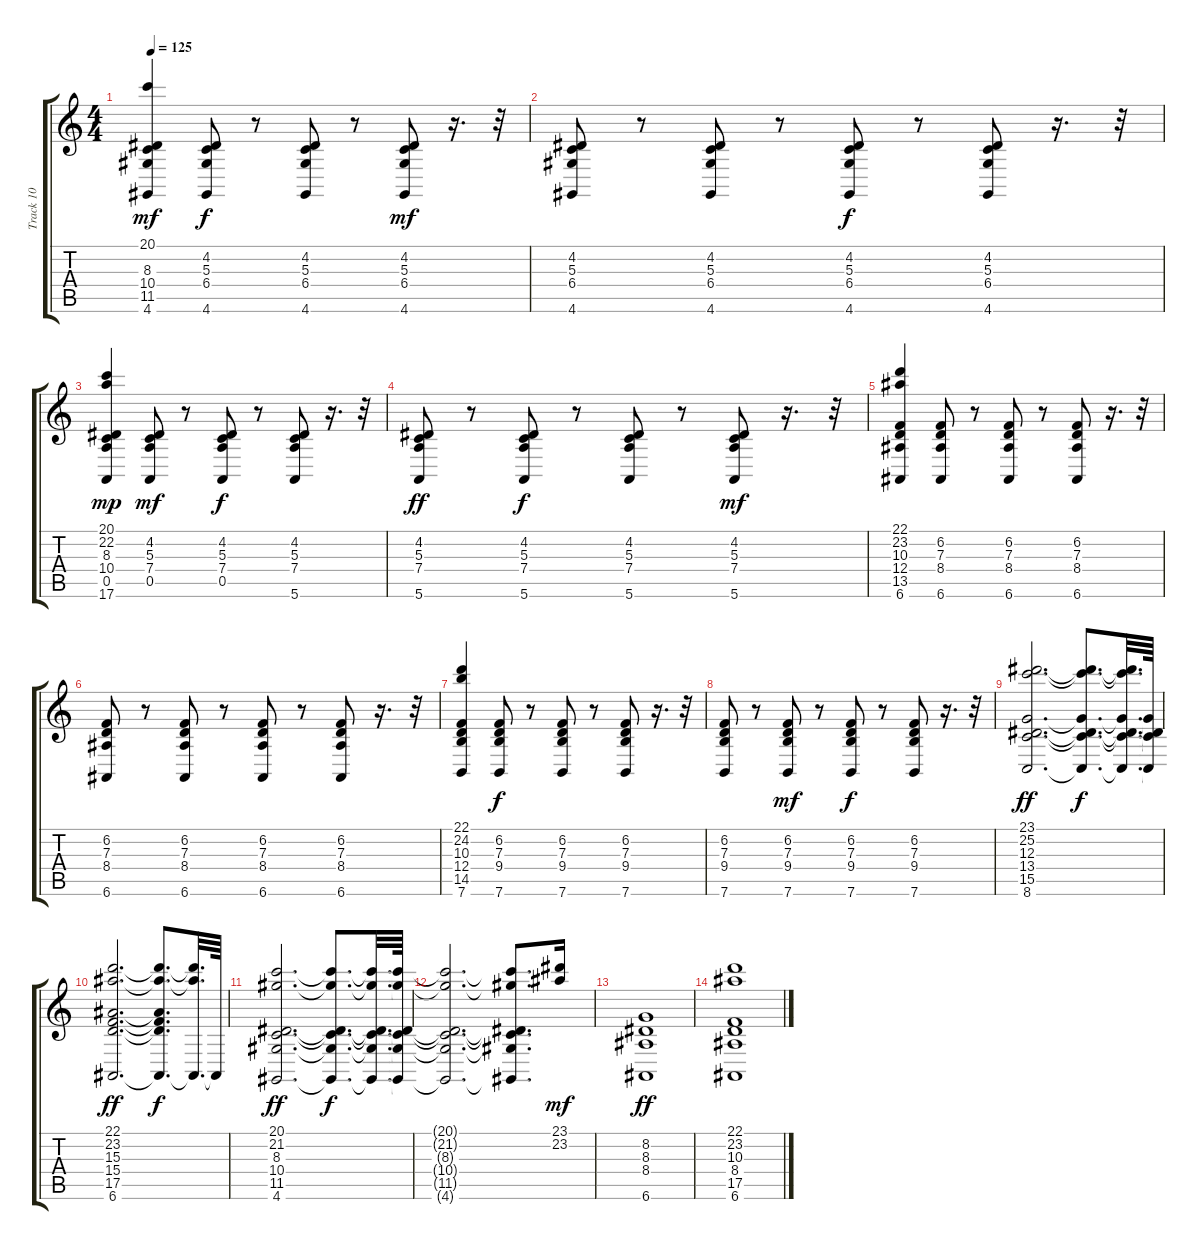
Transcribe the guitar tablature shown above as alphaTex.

\track ("Track 10" "Track 10") {instrument stringensemble1}
\staff {score tabs}
\tuning (E4 B3 G3 D3 A2 E2) {hide}
\ts (4 4)
\tempo 125
\clef g2
\ks c
(20.1 8.3 10.4 11.5 4.6).4{dy mf} (4.2 5.3 6.4 4.6).8{dy f} r.8 (4.2 5.3 6.4 4.6).8 r.8 (4.2 5.3 6.4 4.6).8{dy mf} r.16{d} r.32 |
(4.2 5.3 6.4 4.6).8 r.8 (4.2 5.3 6.4 4.6).8 r.8 (4.2 5.3 6.4 4.6).8{dy f} r.8 (4.2 5.3 6.4 4.6).8 r.16{d} r.32 |
(20.1 22.2 8.3 10.4 0.5 17.6).4{dy mp} (4.2 5.3 7.4 0.5).8{dy mf} r.8 (4.2 5.3 7.4 0.5).8{dy f} r.8 (4.2 5.3 7.4 5.6).8 r.16{d} r.32 |
(4.2 5.3 7.4 5.6).8{dy ff} r.8 (4.2 5.3 7.4 5.6).8{dy f} r.8 (4.2 5.3 7.4 5.6).8 r.8 (4.2 5.3 7.4 5.6).8{dy mf} r.16{d} r.32 |
(22.1 23.2 10.3 12.4 13.5 6.6).4 (6.2 7.3 8.4 6.6).8 r.8 (6.2 7.3 8.4 6.6).8 r.8 (6.2 7.3 8.4 6.6).8 r.16{d} r.32 |
(6.2 7.3 8.4 6.6).8 r.8 (6.2 7.3 8.4 6.6).8 r.8 (6.2 7.3 8.4 6.6).8 r.8 (6.2 7.3 8.4 6.6).8 r.16{d} r.32 |
(22.1 24.2 10.3 12.4 14.5 7.6).4 (6.2 7.3 9.4 7.6).8{dy f} r.8 (6.2 7.3 9.4 7.6).8 r.8 (6.2 7.3 9.4 7.6).8 r.16{d} r.32 |
(6.2 7.3 9.4 7.6).8 r.8 (6.2 7.3 9.4 7.6).8{dy mf} r.8 (6.2 7.3 9.4 7.6).8{dy f} r.8 (6.2 7.3 9.4 7.6).8 r.16{d} r.32 |
(23.1 25.2 12.3 13.4 15.5 8.6).2{d dy ff} (23.1{t} 25.2{t} 12.3{t} 13.4{t} 15.5{t} 8.6{t}).8{d dy f} (23.1{t} 25.2{t} 12.3{t} 13.4{t} 15.5{t} 8.6{t}).32{d} (12.3{t} 13.4{t} 15.5{t} 8.6{t}).64 |
(22.1 23.2 15.3 15.4 17.5 6.6).2{d dy ff} (22.1{t} 23.2{t} 15.3{t} 15.4{t} 17.5{t} 6.6{t}).8{d dy f} (22.1{t} 23.2{t} 6.6{t}).32{d} 6.6{t}.64 |
(20.1 21.2 8.3 10.4 11.5 4.6).2{d dy ff} (20.1{t} 21.2{t} 8.3{t} 10.4{t} 11.5{t} 4.6{t}).8{d dy f} (20.1{t} 21.2{t} 8.3{t} 10.4{t} 11.5{t} 4.6{t}).32{d} (20.1{t} 21.2{t} 8.3{t} 10.4{t} 11.5{t} 4.6{t}).64 |
(20.1{t} 21.2{t} 8.3{t} 10.4{t} 11.5{t} 4.6{t}).2{d} (20.1{t} 21.2{t} 8.3{t} 10.4{t} 11.5{t} 4.6{t}).8{d} (23.1 23.2).16{dy mf} |
(8.2 8.3 8.4 6.6).1{dy ff} |
(22.1 23.2 10.3 8.4 17.5 6.6).1
